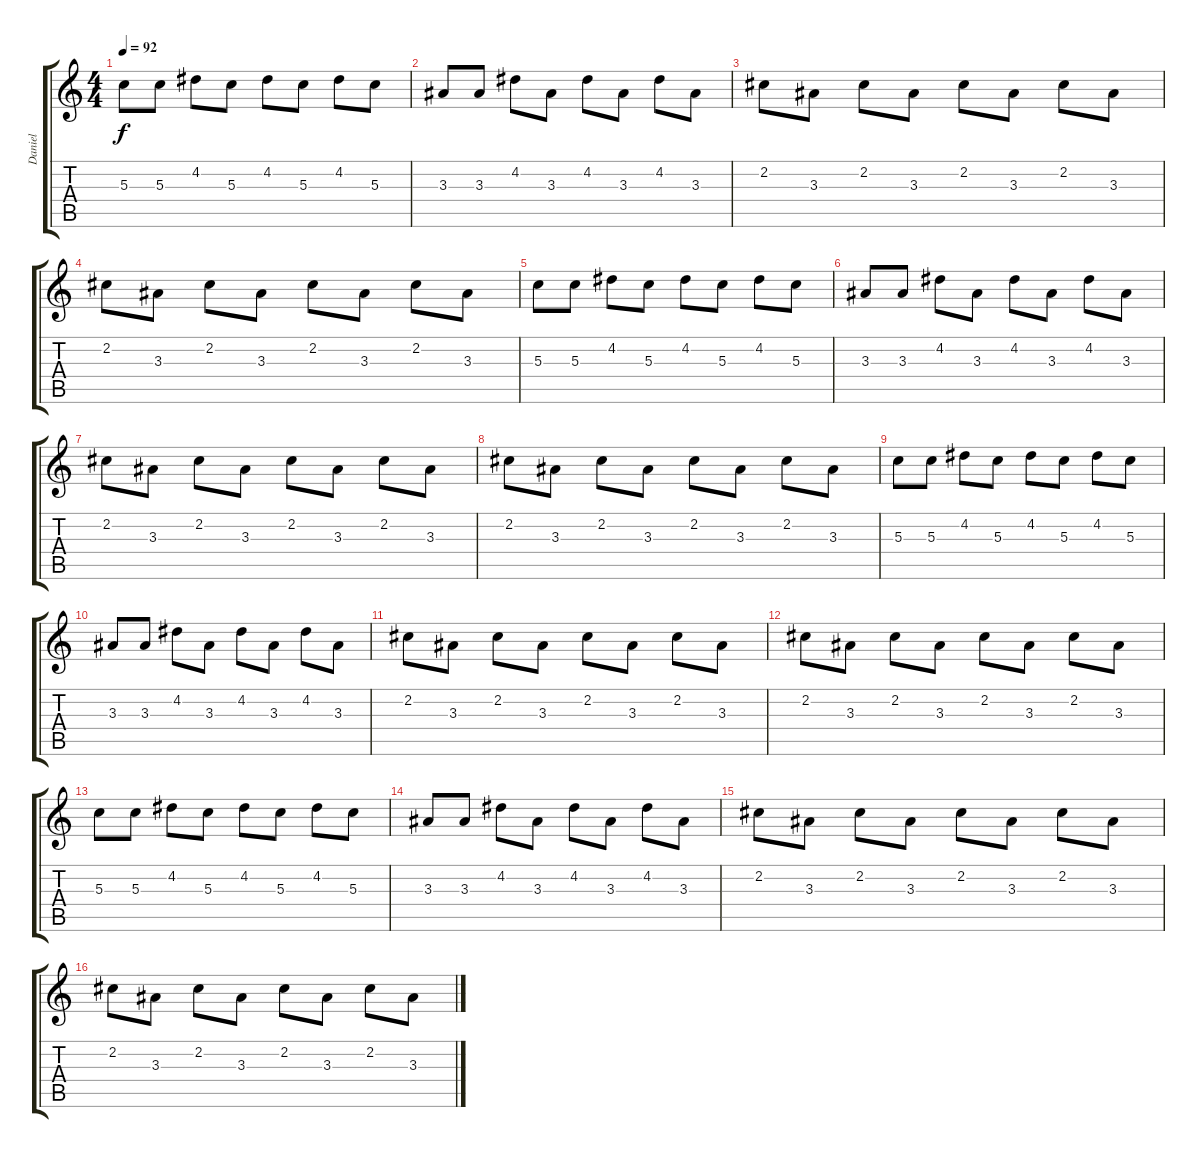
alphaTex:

\track ("Daniel" "Daniel") {instrument electricguitarclean}
\staff {score tabs}
\tuning (E4 B3 G3 D3 A2 E2) {hide}
\ts (4 4)
\tempo 92
\clef g2
\ks c
5.3.8{dy f} 5.3.8 4.2.8 5.3.8 4.2.8 5.3.8 4.2.8 5.3.8 |
3.3.8 3.3.8 4.2.8 3.3.8 4.2.8 3.3.8 4.2.8 3.3.8 |
2.2.8 3.3.8 2.2.8 3.3.8 2.2.8 3.3.8 2.2.8 3.3.8 |
2.2.8 3.3.8 2.2.8 3.3.8 2.2.8 3.3.8 2.2.8 3.3.8 |
5.3.8 5.3.8 4.2.8 5.3.8 4.2.8 5.3.8 4.2.8 5.3.8 |
3.3.8 3.3.8 4.2.8 3.3.8 4.2.8 3.3.8 4.2.8 3.3.8 |
2.2.8 3.3.8 2.2.8 3.3.8 2.2.8 3.3.8 2.2.8 3.3.8 |
2.2.8 3.3.8 2.2.8 3.3.8 2.2.8 3.3.8 2.2.8 3.3.8 |
5.3.8 5.3.8 4.2.8 5.3.8 4.2.8 5.3.8 4.2.8 5.3.8 |
3.3.8 3.3.8 4.2.8 3.3.8 4.2.8 3.3.8 4.2.8 3.3.8 |
2.2.8 3.3.8 2.2.8 3.3.8 2.2.8 3.3.8 2.2.8 3.3.8 |
2.2.8 3.3.8 2.2.8 3.3.8 2.2.8 3.3.8 2.2.8 3.3.8 |
5.3.8 5.3.8 4.2.8 5.3.8 4.2.8 5.3.8 4.2.8 5.3.8 |
3.3.8 3.3.8 4.2.8 3.3.8 4.2.8 3.3.8 4.2.8 3.3.8 |
2.2.8 3.3.8 2.2.8 3.3.8 2.2.8 3.3.8 2.2.8 3.3.8 |
2.2.8 3.3.8 2.2.8 3.3.8 2.2.8 3.3.8 2.2.8 3.3.8
